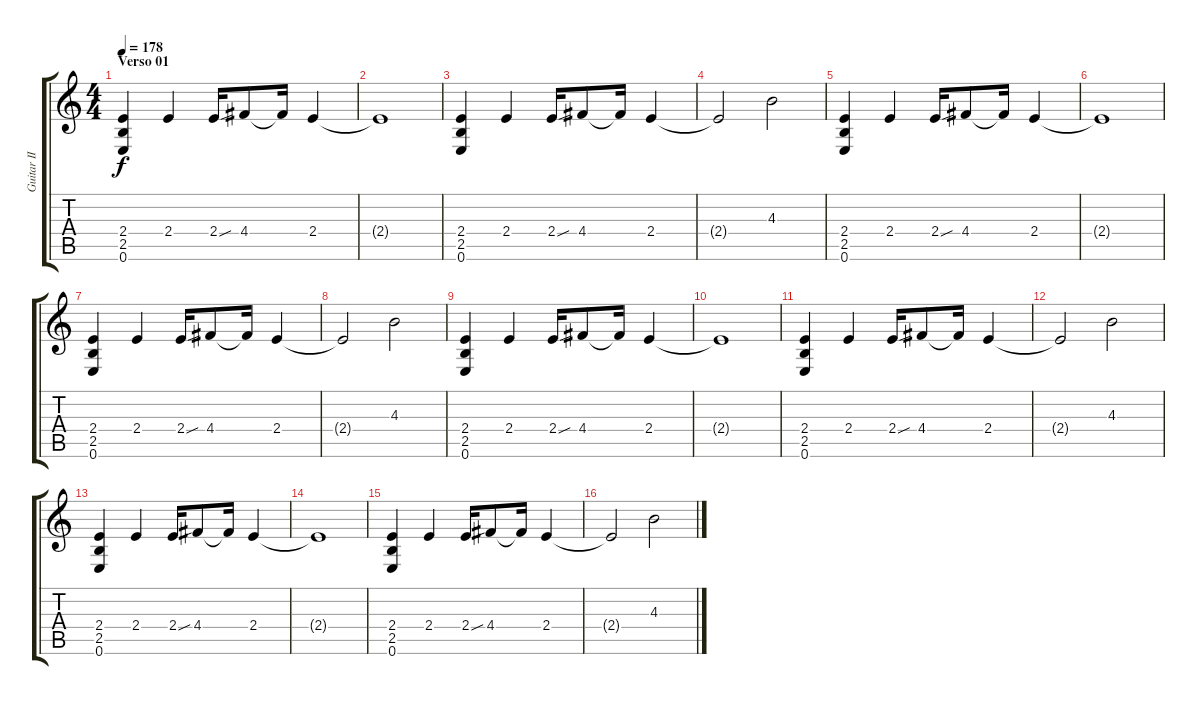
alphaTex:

\track ("Guitar II" "Guitar II") {instrument distortionguitar}
\staff {score tabs}
\tuning (E4 B3 G3 D3 A2 E2) {hide}
\ts (4 4)
\section ("" "Verso 01")
\tempo 178
\clef g2
\ks c
(2.4 2.5 0.6).4{dy f} 2.4.4 2.4{sou}.16 4.4.8 4.4{t}.16 2.4.4 |
2.4{t}.1 |
(2.4 2.5 0.6).4 2.4.4 2.4{sou}.16 4.4.8 4.4{t}.16 2.4.4 |
2.4{t}.2 4.3.2 |
(2.4 2.5 0.6).4 2.4.4 2.4{sou}.16 4.4.8 4.4{t}.16 2.4.4 |
2.4{t}.1 |
(2.4 2.5 0.6).4 2.4.4 2.4{sou}.16 4.4.8 4.4{t}.16 2.4.4 |
2.4{t}.2 4.3.2 |
(2.4 2.5 0.6).4 2.4.4 2.4{sou}.16 4.4.8 4.4{t}.16 2.4.4 |
2.4{t}.1 |
(2.4 2.5 0.6).4 2.4.4 2.4{sou}.16 4.4.8 4.4{t}.16 2.4.4 |
2.4{t}.2 4.3.2 |
(2.4 2.5 0.6).4 2.4.4 2.4{sou}.16 4.4.8 4.4{t}.16 2.4.4 |
2.4{t}.1 |
(2.4 2.5 0.6).4 2.4.4 2.4{sou}.16 4.4.8 4.4{t}.16 2.4.4 |
2.4{t}.2 4.3.2
